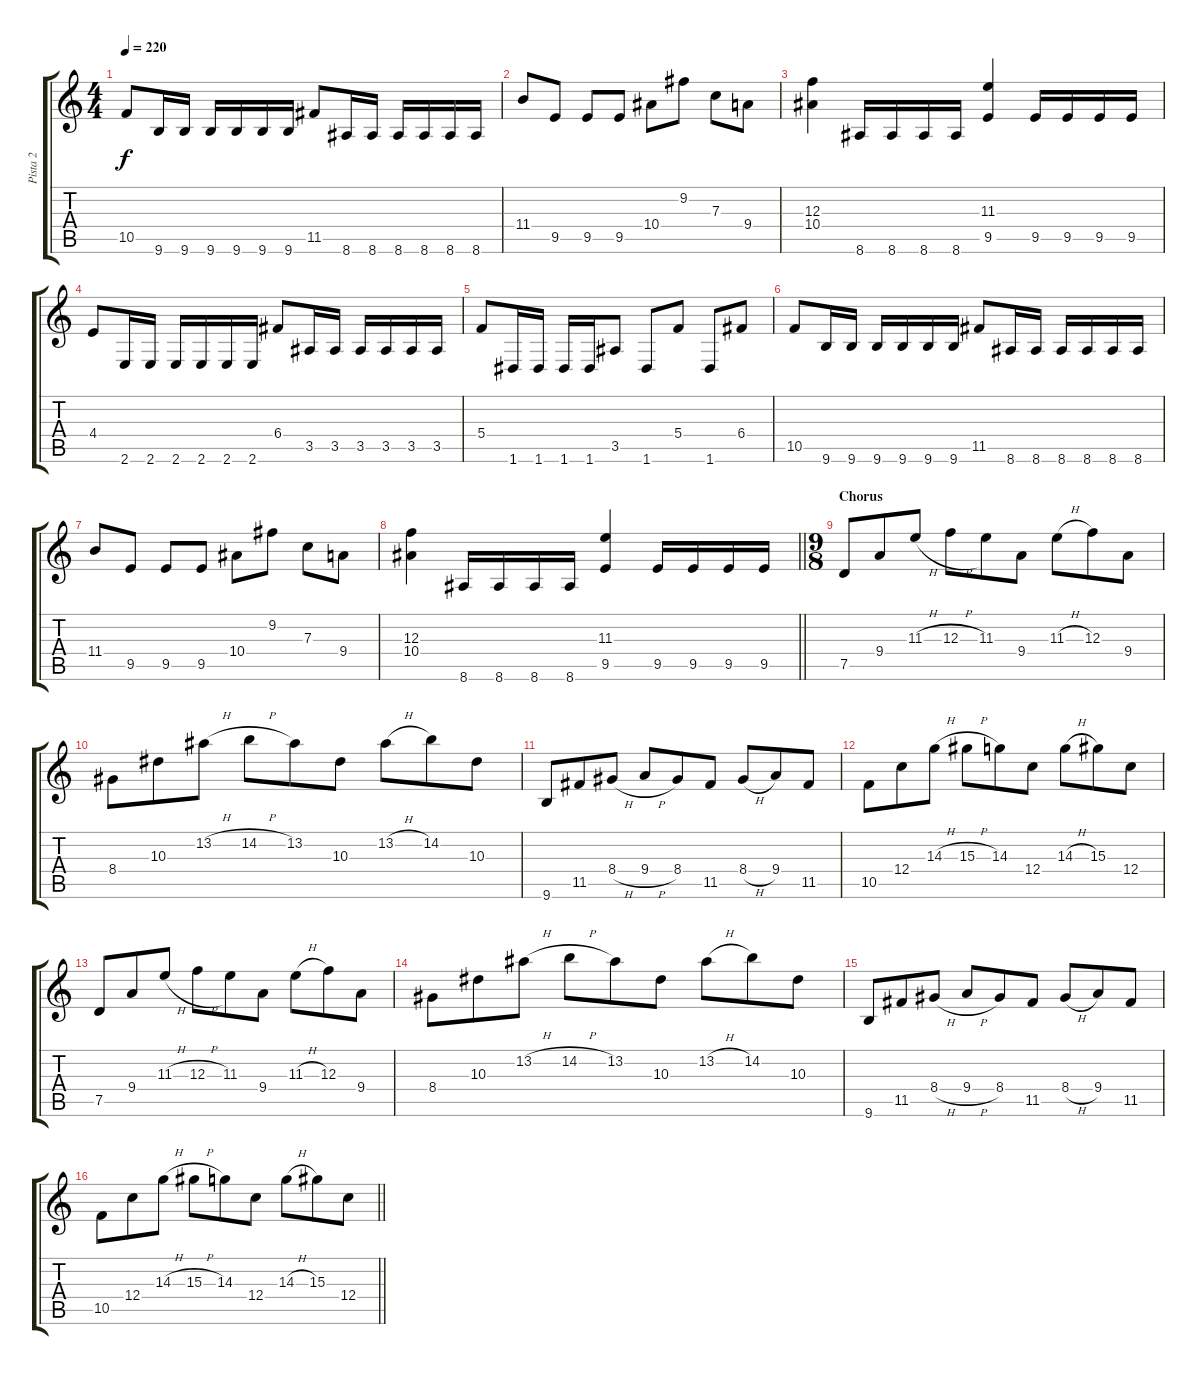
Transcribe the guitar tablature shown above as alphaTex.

\track ("Pista 2" "Pista 2") {instrument distortionguitar}
\staff {score tabs}
\tuning (D4 A3 F3 C3 G2 D2) {hide}
\ts (4 4)
\tempo 220
\clef g2
\ks c
10.5.8{dy f} 9.6.16 9.6.16 9.6.16 9.6.16 9.6.16 9.6.16 11.5.8 8.6.16 8.6.16 8.6.16 8.6.16 8.6.16 8.6.16 |
11.4.8 9.5.8 9.5.8 9.5.8 10.4.8 9.2.8 7.3.8 9.4.8 |
(12.3 10.4).4 8.6.16 8.6.16 8.6.16 8.6.16 (11.3 9.5).4 9.5.16 9.5.16 9.5.16 9.5.16 |
4.4.8 2.6.16 2.6.16 2.6.16 2.6.16 2.6.16 2.6.16 6.4.8 3.5.16 3.5.16 3.5.16 3.5.16 3.5.16 3.5.16 |
5.4.8 1.6.16 1.6.16 1.6.16 1.6.16 3.5.8 1.6.8 5.4.8 1.6.8 6.4.8 |
10.5.8 9.6.16 9.6.16 9.6.16 9.6.16 9.6.16 9.6.16 11.5.8 8.6.16 8.6.16 8.6.16 8.6.16 8.6.16 8.6.16 |
11.4.8 9.5.8 9.5.8 9.5.8 10.4.8 9.2.8 7.3.8 9.4.8 |
\barLineRight lightlight
(12.3 10.4).4 8.6.16 8.6.16 8.6.16 8.6.16 (11.3 9.5).4 9.5.16 9.5.16 9.5.16 9.5.16 |
\ts (9 8)
\section ("" "Chorus")
7.5.8 9.4.8 11.3{h}.8 12.3{h}.8 11.3.8 9.4.8 11.3{h}.8 12.3.8 9.4.8 |
8.4.8 10.3.8 13.2{h}.8 14.2{h}.8 13.2.8 10.3.8 13.2{h}.8 14.2.8 10.3.8 |
9.6.8 11.5.8 8.4{h}.8 9.4{h}.8 8.4.8 11.5.8 8.4{h}.8 9.4.8 11.5.8 |
10.5.8 12.4.8 14.3{h}.8 15.3{h}.8 14.3.8 12.4.8 14.3{h}.8 15.3.8 12.4.8 |
7.5.8 9.4.8 11.3{h}.8 12.3{h}.8 11.3.8 9.4.8 11.3{h}.8 12.3.8 9.4.8 |
8.4.8 10.3.8 13.2{h}.8 14.2{h}.8 13.2.8 10.3.8 13.2{h}.8 14.2.8 10.3.8 |
9.6.8 11.5.8 8.4{h}.8 9.4{h}.8 8.4.8 11.5.8 8.4{h}.8 9.4.8 11.5.8 |
\barLineRight lightlight
10.5.8 12.4.8 14.3{h}.8 15.3{h}.8 14.3.8 12.4.8 14.3{h}.8 15.3.8 12.4.8
